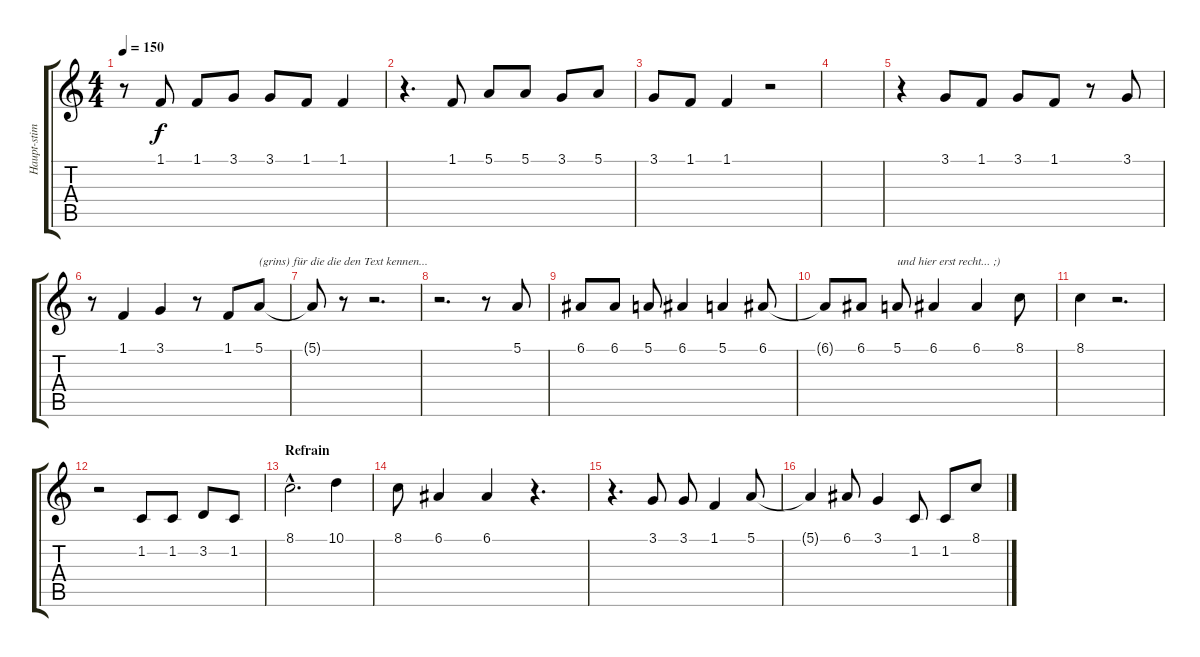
\track ("Haupt-stimme" "Haupt-stim") {instrument sopranosax}
\staff {score tabs}
\tuning (E4 B3 G3 D3 A2 E2) {hide}
\ts (4 4)
\tempo 150
\clef g2
\ks c
r.8{dy f} 1.1.8 1.1.8 3.1.8 3.1.8 1.1.8 1.1.4 |
r.4{d} 1.1.8 5.1.8 5.1.8 3.1.8 5.1.8 |
3.1.8 1.1.8 1.1.4 r.2 |
|
r.4 3.1.8 1.1.8 3.1.8 1.1.8 r.8 3.1.8 |
r.8 1.1.4 3.1.4 r.8 1.1.8 5.1.8{txt "(grins) für die die den Text kennen... "} |
5.1{t}.8 r.8 r.2{d} |
r.2{d} r.8 5.1.8 |
6.1.8 6.1.8 5.1.8 6.1.4 5.1.4 6.1.8 |
6.1{t}.8 6.1.8 5.1.8{txt "und hier erst recht... ;)"} 6.1.4 6.1.4 8.1.8 |
8.1.4 r.2{d} |
r.2 1.2.8 1.2.8 3.2.8 1.2.8 |
\section ("" "Refrain")
8.1{hac}.2{d} 10.1.4 |
8.1.8 6.1.4 6.1.4 r.4{d} |
r.4{d} 3.1.8 3.1.8 1.1.4 5.1.8 |
5.1{t}.4 6.1.8 3.1.4 1.2.8 1.2.8 8.1.8
